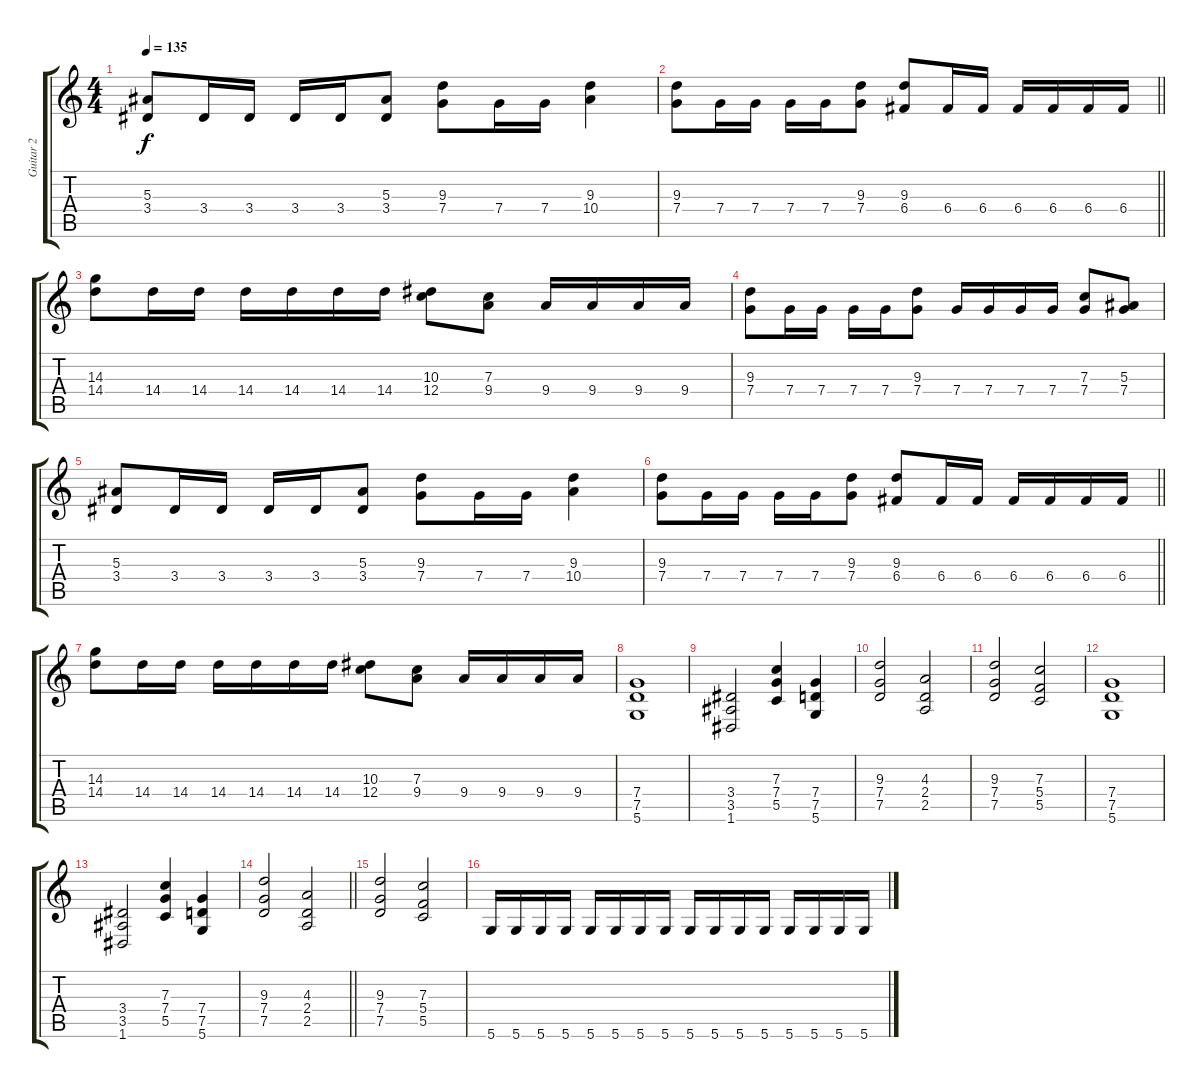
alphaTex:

\track ("Guitar 2" "Guitar 2") {instrument distortionguitar}
\staff {score tabs}
\tuning (D4 A3 F3 C3 G2 D2) {hide}
\ts (4 4)
\tempo 135
\clef g2
\ks c
(5.3 3.4).8{dy f} 3.4.16 3.4.16 3.4.16 3.4.16 (5.3 3.4).8 (9.3 7.4).8 7.4.16 7.4.16 (9.3 10.4).4 |
\barLineRight lightlight
(9.3 7.4).8 7.4.16 7.4.16 7.4.16 7.4.16 (9.3 7.4).8 (9.3 6.4).8 6.4.16 6.4.16 6.4.16 6.4.16 6.4.16 6.4.16 |
(14.3 14.4).8 14.4.16 14.4.16 14.4.16 14.4.16 14.4.16 14.4.16 (10.3 12.4).8 (7.3 9.4).8 9.4.16 9.4.16 9.4.16 9.4.16 |
(9.3 7.4).8 7.4.16 7.4.16 7.4.16 7.4.16 (9.3 7.4).8 7.4.16 7.4.16 7.4.16 7.4.16 (7.3 7.4).8 (5.3 7.4).8 |
(5.3 3.4).8 3.4.16 3.4.16 3.4.16 3.4.16 (5.3 3.4).8 (9.3 7.4).8 7.4.16 7.4.16 (9.3 10.4).4 |
\barLineRight lightlight
(9.3 7.4).8 7.4.16 7.4.16 7.4.16 7.4.16 (9.3 7.4).8 (9.3 6.4).8 6.4.16 6.4.16 6.4.16 6.4.16 6.4.16 6.4.16 |
(14.3 14.4).8 14.4.16 14.4.16 14.4.16 14.4.16 14.4.16 14.4.16 (10.3 12.4).8 (7.3 9.4).8 9.4.16 9.4.16 9.4.16 9.4.16 |
(7.4 7.5 5.6).1 |
(3.4 3.5 1.6).2 (7.3 7.4 5.5).4 (7.4 7.5 5.6).4 |
(9.3 7.4 7.5).2 (4.3 2.4 2.5).2 |
(9.3 7.4 7.5).2 (7.3 5.4 5.5).2 |
(7.4 7.5 5.6).1 |
(3.4 3.5 1.6).2 (7.3 7.4 5.5).4 (7.4 7.5 5.6).4 |
\barLineRight lightlight
(9.3 7.4 7.5).2 (4.3 2.4 2.5).2 |
(9.3 7.4 7.5).2 (7.3 5.4 5.5).2 |
5.6.16 5.6.16 5.6.16 5.6.16 5.6.16 5.6.16 5.6.16 5.6.16 5.6.16 5.6.16 5.6.16 5.6.16 5.6.16 5.6.16 5.6.16 5.6.16
